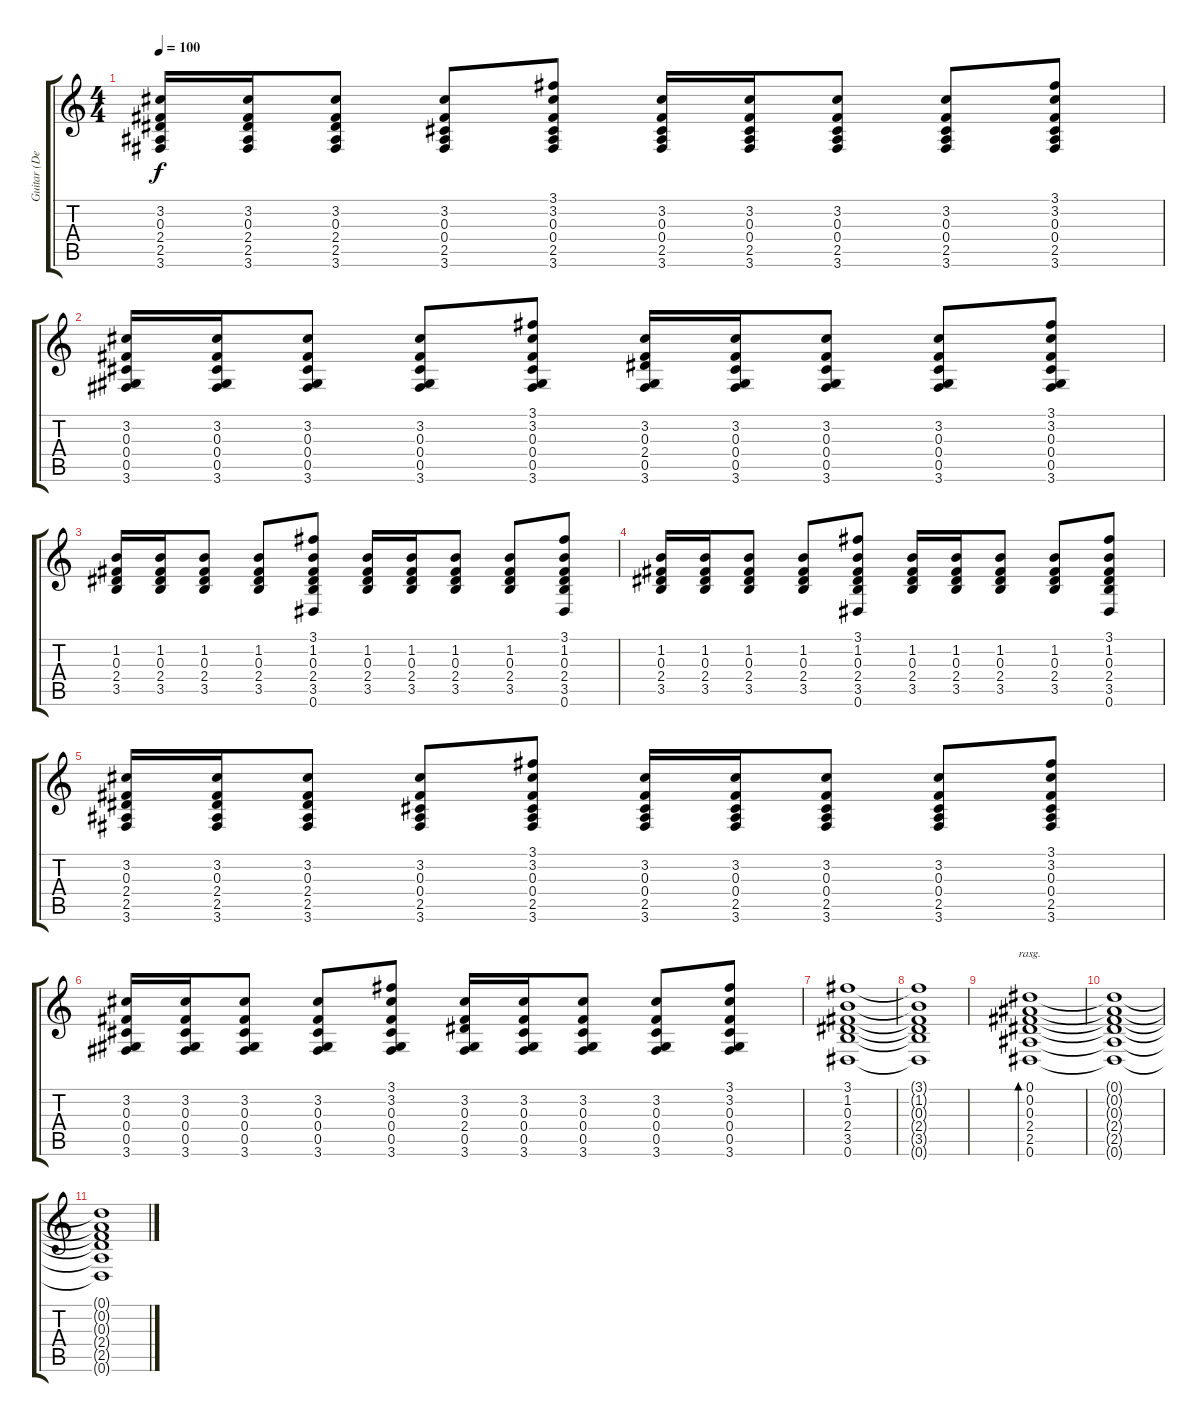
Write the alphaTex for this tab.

\track ("Guitar (Deryck)" "Guitar (De") {instrument acousticguitarsteel}
\staff {score tabs}
\tuning (Eb4 Bb3 Gb3 Db3 Ab2 Eb2) {hide}
\ts (4 4)
\tempo 100
\clef g2
\ks c
(3.2 0.3 2.4 2.5 3.6).16{dy f} (3.2 0.3 2.4 2.5 3.6).16 (3.2 0.3 2.4 2.5 3.6).8 (3.2 0.3 0.4 2.5 3.6).8 (3.1 3.2 0.3 0.4 2.5 3.6).8 (3.2 0.3 0.4 2.5 3.6).16 (3.2 0.3 0.4 2.5 3.6).16 (3.2 0.3 0.4 2.5 3.6).8 (3.2 0.3 0.4 2.5 3.6).8 (3.1 3.2 0.3 0.4 2.5 3.6).8 |
(3.2 0.3 0.4 0.5 3.6).16 (3.2 0.3 0.4 0.5 3.6).16 (3.2 0.3 0.4 0.5 3.6).8 (3.2 0.3 0.4 0.5 3.6).8 (3.1 3.2 0.3 0.4 0.5 3.6).8 (3.2 0.3 2.4 0.5 3.6).16 (3.2 0.3 0.4 0.5 3.6).16 (3.2 0.3 0.4 0.5 3.6).8 (3.2 0.3 0.4 0.5 3.6).8 (3.1 3.2 0.3 0.4 0.5 3.6).8 |
(1.2 0.3 2.4 3.5).16 (1.2 0.3 2.4 3.5).16 (1.2 0.3 2.4 3.5).8 (1.2 0.3 2.4 3.5).8 (3.1 1.2 0.3 2.4 3.5 0.6).8 (1.2 0.3 2.4 3.5).16 (1.2 0.3 2.4 3.5).16 (1.2 0.3 2.4 3.5).8 (1.2 0.3 2.4 3.5).8 (3.1 1.2 0.3 2.4 3.5 0.6).8 |
(1.2 0.3 2.4 3.5).16 (1.2 0.3 2.4 3.5).16 (1.2 0.3 2.4 3.5).8 (1.2 0.3 2.4 3.5).8 (3.1 1.2 0.3 2.4 3.5 0.6).8 (1.2 0.3 2.4 3.5).16 (1.2 0.3 2.4 3.5).16 (1.2 0.3 2.4 3.5).8 (1.2 0.3 2.4 3.5).8 (3.1 1.2 0.3 2.4 3.5 0.6).8 |
(3.2 0.3 2.4 2.5 3.6).16 (3.2 0.3 2.4 2.5 3.6).16 (3.2 0.3 2.4 2.5 3.6).8 (3.2 0.3 0.4 2.5 3.6).8 (3.1 3.2 0.3 0.4 2.5 3.6).8 (3.2 0.3 0.4 2.5 3.6).16 (3.2 0.3 0.4 2.5 3.6).16 (3.2 0.3 0.4 2.5 3.6).8 (3.2 0.3 0.4 2.5 3.6).8 (3.1 3.2 0.3 0.4 2.5 3.6).8 |
(3.2 0.3 0.4 0.5 3.6).16 (3.2 0.3 0.4 0.5 3.6).16 (3.2 0.3 0.4 0.5 3.6).8 (3.2 0.3 0.4 0.5 3.6).8 (3.1 3.2 0.3 0.4 0.5 3.6).8 (3.2 0.3 2.4 0.5 3.6).16 (3.2 0.3 0.4 0.5 3.6).16 (3.2 0.3 0.4 0.5 3.6).8 (3.2 0.3 0.4 0.5 3.6).8 (3.1 3.2 0.3 0.4 0.5 3.6).8 |
(3.1 1.2 0.3 2.4 3.5 0.6).1 |
(3.1{t} 1.2{t} 0.3{t} 2.4{t} 3.5{t} 0.6{t}).1 |
(0.1 0.2 0.3 2.4 2.5 0.6).1{bd 60 rasg ii} |
(0.1{t} 0.2{t} 0.3{t} 2.4{t} 2.5{t} 0.6{t}).1 |
(0.1{t} 0.2{t} 0.3{t} 2.4{t} 2.5{t} 0.6{t}).1
